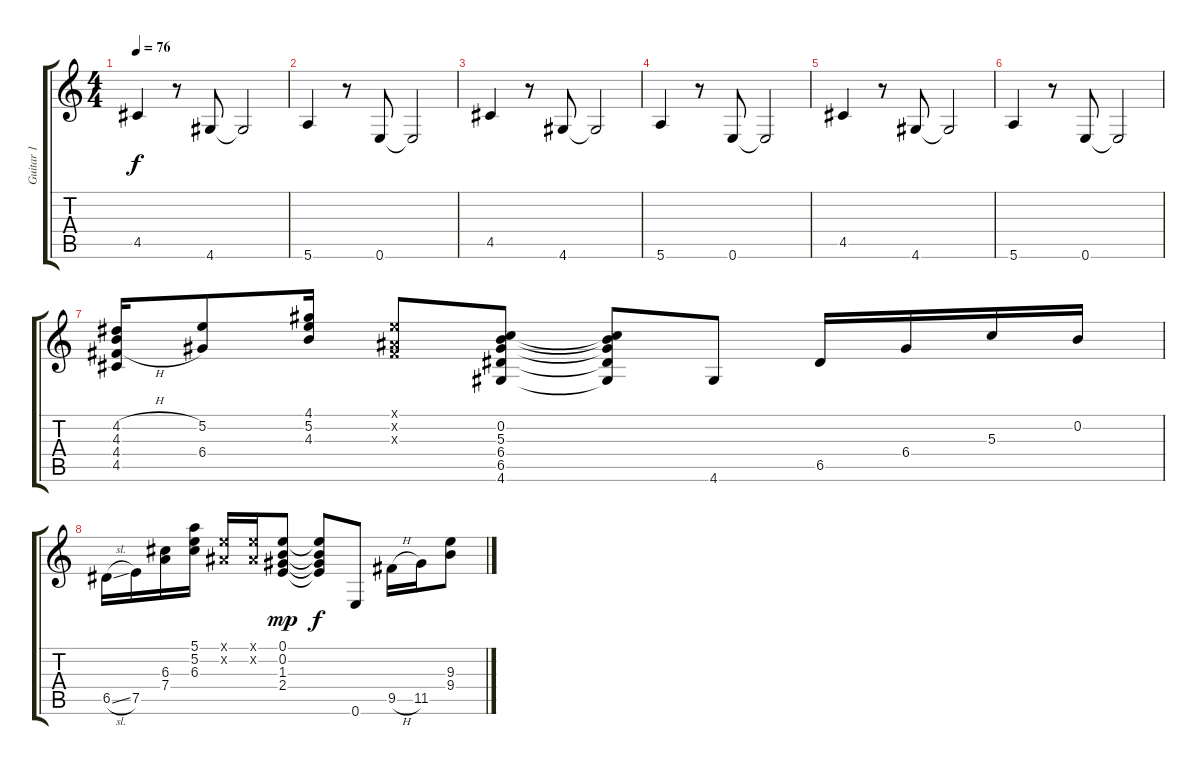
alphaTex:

\track ("Guitar 1" "Guitar 1") {instrument electricguitarclean}
\staff {score tabs}
\tuning (E4 B3 G3 D3 A2 E2) {hide}
\ts (4 4)
\tempo 76
\clef g2
\ks c
4.5.4{dy f} r.8 4.6.8 4.6{t}.2 |
5.6.4 r.8 0.6.8 0.6{t}.2 |
4.5.4 r.8 4.6.8 4.6{t}.2 |
5.6.4 r.8 0.6.8 0.6{t}.2 |
4.5.4 r.8 4.6.8 4.6{t}.2 |
5.6.4 r.8 0.6.8 0.6{t}.2 |
(4.2{h} 4.3 4.4{h} 4.5).16 (5.2 6.4).8 (4.1 5.2 4.3).16 (0.1{x} -1.2{x} -1.3{x}).8 (0.2 5.3 6.4 6.5 4.6).8 (0.2{t} 5.3{t} 6.4{t} 6.5{t} 4.6{t}).8 4.6.8 6.5.16 6.4.16 5.3.16 0.2.16 |
6.5{sl}.16 7.5.16 (6.3 7.4).16 (5.1 5.2 6.3).16 (0.1{x} -1.2{x}).16 (0.1{x} -1.2{x}).16 (0.1 0.2 1.3 2.4).8{dy mp} (0.1{t} 0.2{t} 1.3{t} 2.4{t}).8{dy f} 0.6.8 9.5{h}.16 11.5.16 (9.3 9.4).8
